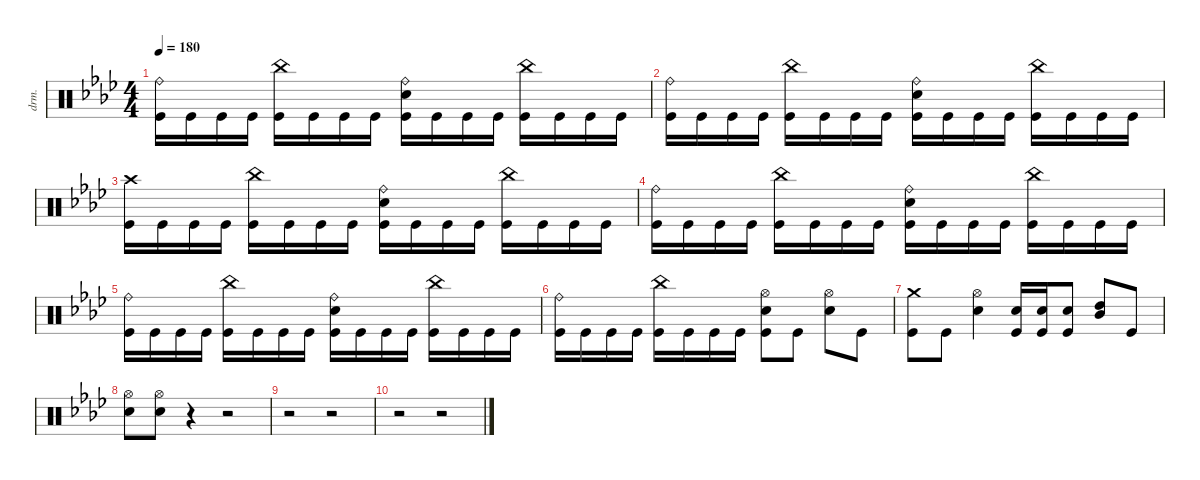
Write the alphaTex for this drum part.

\defaultSystemsLayout 4
\hideDynamics
\bracketExtendMode nobrackets
\track ("Percussion" "drm.") {instrument percussion}
\staff {score}
\articulation defaults
\ts (4 4)
\tempo 180
\clef neutral
\ks fminor
("Ride (bell)"{acc forcenatural} "Kick (hit)"{acc forcenatural}).16{dy f} "Kick (hit)"{acc forcenatural}.16 "Kick (hit)"{acc forcenatural}.16 "Kick (hit)"{acc forcenatural}.16 ("China (hit)"{acc forcenatural} "Kick (hit)"{acc forcenatural}).16 "Kick (hit)"{acc forcenatural}.16 "Kick (hit)"{acc forcenatural}.16 "Kick (hit)"{acc forcenatural}.16 ("Ride (bell)"{acc forcenatural} "Snare (hit) 2"{acc forcenatural} "Kick (hit)"{acc forcenatural}).16 "Kick (hit)"{acc forcenatural}.16 "Kick (hit)"{acc forcenatural}.16 "Kick (hit)"{acc forcenatural}.16 ("China (hit)"{acc forcenatural} "Kick (hit)"{acc forcenatural}).16 "Kick (hit)"{acc forcenatural}.16 "Kick (hit)"{acc forcenatural}.16 "Kick (hit)"{acc forcenatural}.16 |
("Ride (bell)"{acc forcenatural} "Kick (hit)"{acc forcenatural}).16 "Kick (hit)"{acc forcenatural}.16 "Kick (hit)"{acc forcenatural}.16 "Kick (hit)"{acc forcenatural}.16 ("China (hit)"{acc forcenatural} "Kick (hit)"{acc forcenatural}).16 "Kick (hit)"{acc forcenatural}.16 "Kick (hit)"{acc forcenatural}.16 "Kick (hit)"{acc forcenatural}.16 ("Ride (bell)"{acc forcenatural} "Snare (hit) 2"{acc forcenatural} "Kick (hit)"{acc forcenatural}).16 "Kick (hit)"{acc forcenatural}.16 "Kick (hit)"{acc forcenatural}.16 "Kick (hit)"{acc forcenatural}.16 ("China (hit)"{acc forcenatural} "Kick (hit)"{acc forcenatural}).16 "Kick (hit)"{acc forcenatural}.16 "Kick (hit)"{acc forcenatural}.16 "Kick (hit)"{acc forcenatural}.16 |
("Crash high (hit)"{acc forcenatural} "Kick (hit)"{acc forcenatural}).16 "Kick (hit)"{acc forcenatural}.16 "Kick (hit)"{acc forcenatural}.16 "Kick (hit)"{acc forcenatural}.16 ("China (hit)"{acc forcenatural} "Kick (hit)"{acc forcenatural}).16 "Kick (hit)"{acc forcenatural}.16 "Kick (hit)"{acc forcenatural}.16 "Kick (hit)"{acc forcenatural}.16 ("Ride (bell)"{acc forcenatural} "Snare (hit) 2"{acc forcenatural} "Kick (hit)"{acc forcenatural}).16 "Kick (hit)"{acc forcenatural}.16 "Kick (hit)"{acc forcenatural}.16 "Kick (hit)"{acc forcenatural}.16 ("China (hit)"{acc forcenatural} "Kick (hit)"{acc forcenatural}).16 "Kick (hit)"{acc forcenatural}.16 "Kick (hit)"{acc forcenatural}.16 "Kick (hit)"{acc forcenatural}.16 |
("Ride (bell)"{acc forcenatural} "Kick (hit)"{acc forcenatural}).16 "Kick (hit)"{acc forcenatural}.16 "Kick (hit)"{acc forcenatural}.16 "Kick (hit)"{acc forcenatural}.16 ("China (hit)"{acc forcenatural} "Kick (hit)"{acc forcenatural}).16 "Kick (hit)"{acc forcenatural}.16 "Kick (hit)"{acc forcenatural}.16 "Kick (hit)"{acc forcenatural}.16 ("Ride (bell)"{acc forcenatural} "Snare (hit) 2"{acc forcenatural} "Kick (hit)"{acc forcenatural}).16 "Kick (hit)"{acc forcenatural}.16 "Kick (hit)"{acc forcenatural}.16 "Kick (hit)"{acc forcenatural}.16 ("China (hit)"{acc forcenatural} "Kick (hit)"{acc forcenatural}).16 "Kick (hit)"{acc forcenatural}.16 "Kick (hit)"{acc forcenatural}.16 "Kick (hit)"{acc forcenatural}.16 |
("Ride (bell)"{acc forcenatural} "Kick (hit)"{acc forcenatural}).16 "Kick (hit)"{acc forcenatural}.16 "Kick (hit)"{acc forcenatural}.16 "Kick (hit)"{acc forcenatural}.16 ("China (hit)"{acc forcenatural} "Kick (hit)"{acc forcenatural}).16 "Kick (hit)"{acc forcenatural}.16 "Kick (hit)"{acc forcenatural}.16 "Kick (hit)"{acc forcenatural}.16 ("Ride (bell)"{acc forcenatural} "Snare (hit) 2"{acc forcenatural} "Kick (hit)"{acc forcenatural}).16 "Kick (hit)"{acc forcenatural}.16 "Kick (hit)"{acc forcenatural}.16 "Kick (hit)"{acc forcenatural}.16 ("China (hit)"{acc forcenatural} "Kick (hit)"{acc forcenatural}).16 "Kick (hit)"{acc forcenatural}.16 "Kick (hit)"{acc forcenatural}.16 "Kick (hit)"{acc forcenatural}.16 |
("Ride (bell)"{acc forcenatural} "Kick (hit)"{acc forcenatural}).16 "Kick (hit)"{acc forcenatural}.16 "Kick (hit)"{acc forcenatural}.16 "Kick (hit)"{acc forcenatural}.16 ("China (hit)"{acc forcenatural} "Kick (hit)"{acc forcenatural}).16 "Kick (hit)"{acc forcenatural}.16 "Kick (hit)"{acc forcenatural}.16 "Kick (hit)"{acc forcenatural}.16 ("Hi-Hat (open)"{acc forcenatural} "Snare (hit) 2"{acc forcenatural} "Kick (hit)"{acc forcenatural}).8 "Kick (hit)"{acc forcenatural}.8 ("Hi-Hat (open)"{acc forcenatural} "Snare (hit) 2"{acc forcenatural}).8 "Kick (hit)"{acc forcenatural}.8 |
("Crash medium (hit)"{acc forcenatural} "Kick (hit)"{acc forcenatural}).8 "Kick (hit)"{acc forcenatural}.8 ("Hi-Hat (open)"{acc forcenatural} "Snare (hit) 2"{acc forcenatural}).4 ("Snare (hit) 2"{acc forcenatural} "Kick (hit)"{acc forcenatural}).16 ("Snare (hit) 2"{acc forcenatural} "Kick (hit)"{acc forcenatural}).16 ("Snare (hit) 2"{acc forcenatural} "Kick (hit)"{acc forcenatural}).8 ("Mid Tom (hit)"{acc forcenatural} "High Tom (hit)"{acc forcenatural}).8 "Kick (hit)"{acc forcenatural}.8 |
("Hi-Hat (open)"{acc forcenatural} "Snare (hit) 2"{acc forcenatural}).8 ("Hi-Hat (open)"{acc forcenatural} "Snare (hit) 2"{acc forcenatural}).8 r.4 r.2 |
r.2 r.2 |
r.2 r.2
